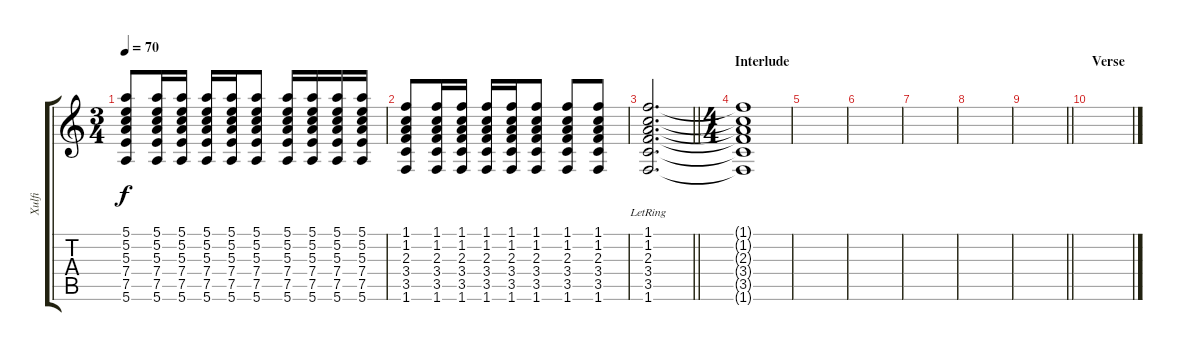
\track ("Xulfi" "Xulfi") {instrument distortionguitar}
\staff {score tabs}
\tuning (E4 B3 G3 D3 A2 E2) {hide}
\ts (3 4)
\tempo 70
\clef g2
\ks c
(5.1 5.2 5.3 7.4 7.5 5.6).8{dy f} (5.1 5.2 5.3 7.4 7.5 5.6).16 (5.1 5.2 5.3 7.4 7.5 5.6).16 (5.1 5.2 5.3 7.4 7.5 5.6).16 (5.1 5.2 5.3 7.4 7.5 5.6).16 (5.1 5.2 5.3 7.4 7.5 5.6).8 (5.1 5.2 5.3 7.4 7.5 5.6).16 (5.1 5.2 5.3 7.4 7.5 5.6).16 (5.1 5.2 5.3 7.4 7.5 5.6).16 (5.1 5.2 5.3 7.4 7.5 5.6).16 |
(1.1 1.2 2.3 3.4 3.5 1.6).8 (1.1 1.2 2.3 3.4 3.5 1.6).16 (1.1 1.2 2.3 3.4 3.5 1.6).16 (1.1 1.2 2.3 3.4 3.5 1.6).16 (1.1 1.2 2.3 3.4 3.5 1.6).16 (1.1 1.2 2.3 3.4 3.5 1.6).8 (1.1 1.2 2.3 3.4 3.5 1.6).8 (1.1 1.2 2.3 3.4 3.5 1.6).8 |
\barLineRight lightlight
(1.1{lr} 1.2{lr} 2.3{lr} 3.4{lr} 3.5{lr} 1.6{lr}).2{d} |
\ts (4 4)
\section ("" "Interlude")
(1.1{t} 1.2{t} 2.3{t} 3.4{t} 3.5{t} 1.6{t}).1 |
|
|
|
|
\barLineRight lightlight
|
\section ("" "Verse")
